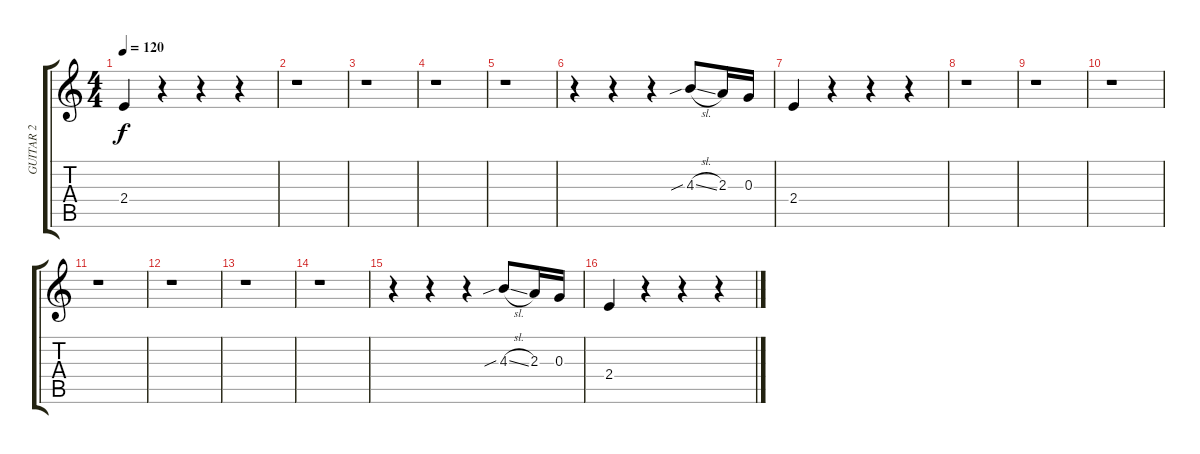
\track ("GUITAR 2" "GUITAR 2") {instrument acousticguitarsteel}
\staff {score tabs}
\tuning (E4 B3 G3 D3 A2 E2) {hide}
\ts (4 4)
\tempo 120
\clef g2
\ks c
2.4.4{dy f} r.4 r.4 r.4 |
r.1 |
r.1 |
r.1 |
r.1 |
r.4 r.4 r.4 4.3{sib sl}.8 2.3.16 0.3.16 |
2.4.4 r.4 r.4 r.4 |
r.1 |
r.1 |
r.1 |
r.1 |
r.1 |
r.1 |
r.1 |
r.4 r.4 r.4 4.3{sib sl}.8 2.3.16 0.3.16 |
2.4.4 r.4 r.4 r.4
